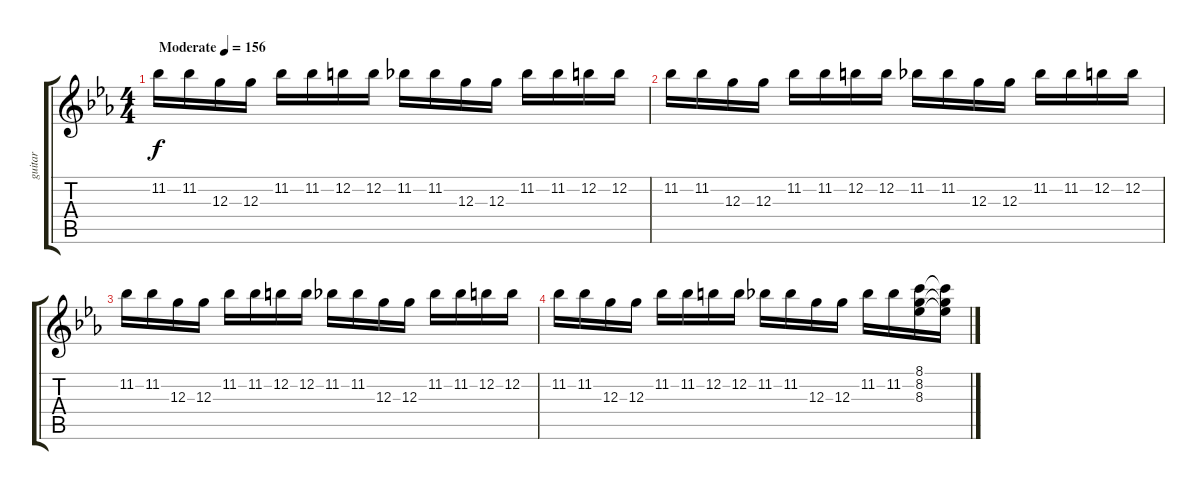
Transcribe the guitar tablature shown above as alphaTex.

\track ("guitar" "guitar") {instrument electricguitarmuted}
\staff {score tabs}
\tuning (E4 B3 G3 D3 A2 E2) {hide}
\ts (4 4)
\tempo (156 "Moderate")
\clef g2
\ks eb
11.2.16{dy f instrument electricguitarmuted} 11.2.16 12.3.16 12.3.16 11.2.16 11.2.16 12.2.16 12.2.16 11.2.16 11.2.16 12.3.16 12.3.16 11.2.16 11.2.16 12.2.16 12.2.16 |
11.2.16 11.2.16 12.3.16 12.3.16 11.2.16 11.2.16 12.2.16 12.2.16 11.2.16 11.2.16 12.3.16 12.3.16 11.2.16 11.2.16 12.2.16 12.2.16 |
11.2.16 11.2.16 12.3.16 12.3.16 11.2.16 11.2.16 12.2.16 12.2.16 11.2.16 11.2.16 12.3.16 12.3.16 11.2.16 11.2.16 12.2.16 12.2.16 |
11.2.16 11.2.16 12.3.16 12.3.16 11.2.16 11.2.16 12.2.16 12.2.16 11.2.16 11.2.16 12.3.16 12.3.16 11.2.16 11.2.16 (8.1 8.2 8.3).16 (8.1{t} 8.2{t} 8.3{t}).16
